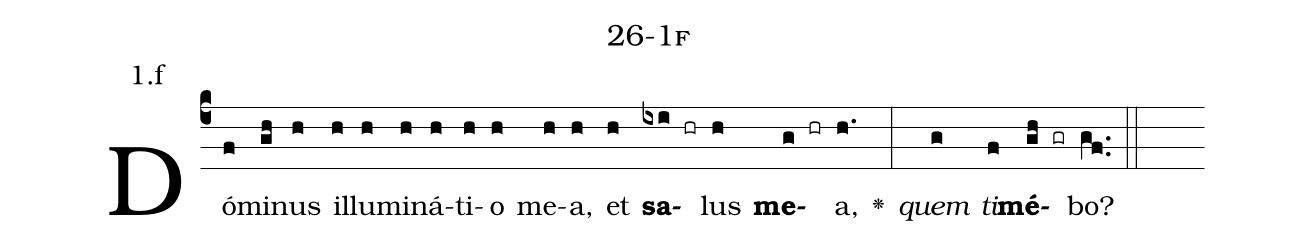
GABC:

name: 26-1f;
annotation: 1.f;
%%
(c4)Dó(f)mi(gh)nus(h) il(h)lu(h)mi(h)ná(h)ti(h)o(h) me(h)a,(h) et(h) <b>sa</b>(ixi hr)lus(h) <b>me</b>(g hr)a,(h.) <v>\greheightstar</v>(:) <i>quem</i>(g) <i>ti</i>(f)<b>mé</b>(gh gr)bo?(gf..) (::)


%E(h) u(h) o(g) u(f) a(gh) e.(gf..) (::)
